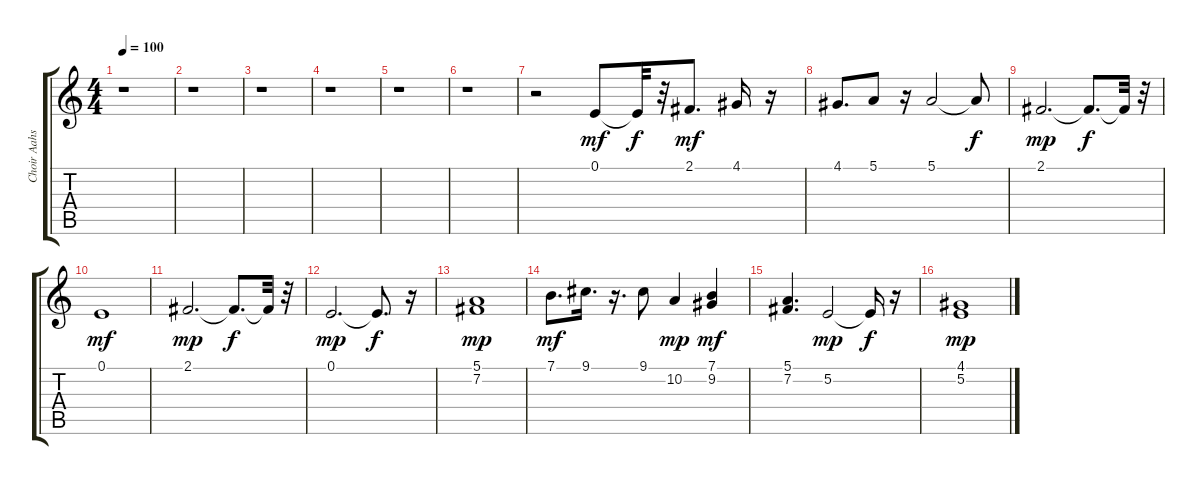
\track ("Choir Aahs" "Choir Aahs") {instrument choiraahs}
\staff {score tabs}
\tuning (E4 B3 G3 D3 A2 E2) {hide}
\ts (4 4)
\tempo 100
\clef g2
\ks c
r.1{dy f} |
r.1 |
r.1 |
r.1 |
r.1 |
r.1 |
r.2 0.1.8{dy mf} 0.1{t}.32{dy f} r.32 2.1.8{d dy mf} 4.1.16 r.16 |
4.1.8{d} 5.1.8 r.16 5.1.2 5.1{t}.8{dy f} |
2.1.2{d dy mp} 2.1{t}.8{d dy f} 2.1{t}.32 r.32 |
0.1.1{dy mf} |
2.1.2{d dy mp} 2.1{t}.8{d dy f} 2.1{t}.32 r.32 |
0.1.2{d dy mp} 0.1{t}.8{d dy f} r.16 |
(5.1 7.2).1{dy mp} |
7.1.8{d dy mf} 9.1.16{d} r.16{d} 9.1.8 10.2.4{dy mp} (7.1 9.2).4{dy mf} |
(5.1 7.2).4{d} 5.2.2{dy mp} 5.2{t}.16{dy f} r.16 |
(4.1 5.2).1{dy mp}
